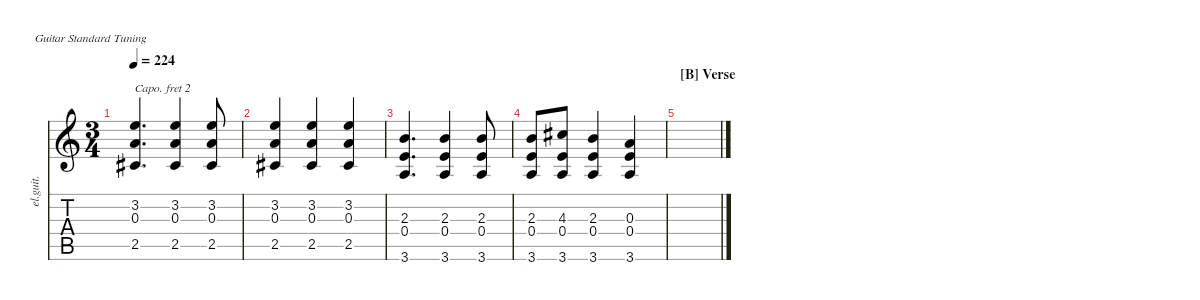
\defaultSystemsLayout 4
\hideDynamics
\bracketExtendMode nobrackets
\track ("Clean Guitar" "el.guit.") {instrument electricguitarclean}
\staff {score tabs}
\capo 2
\tuning (E4 B3 G3 D3 A2 E2)
\ts (3 4)
\tempo 224
\clef g2
\ks c
(2.5{acc #} 3.2 0.3).4{d dy mf beam Up} (2.5{acc #} 3.2 0.3).4{beam Up} (2.5{acc #} 3.2 0.3).8{beam Up} |
(2.5{acc #} 3.2 0.3).4{beam Up} (2.5{acc #} 3.2 0.3).4{beam Up} (2.5{acc #} 3.2 0.3).4{beam Up} |
(3.6 0.4 2.3).4{d beam Up} (3.6 0.4 2.3).4{beam Up} (3.6 0.4 2.3).8{beam Up} |
(3.6 0.4 2.3).8{beam Up} (3.6 0.4 4.3{acc #}).8{beam Up} (3.6 0.4 2.3).4{beam Up} (3.6 0.4 0.3).4{beam Up} |
\section ("B" "Verse")
